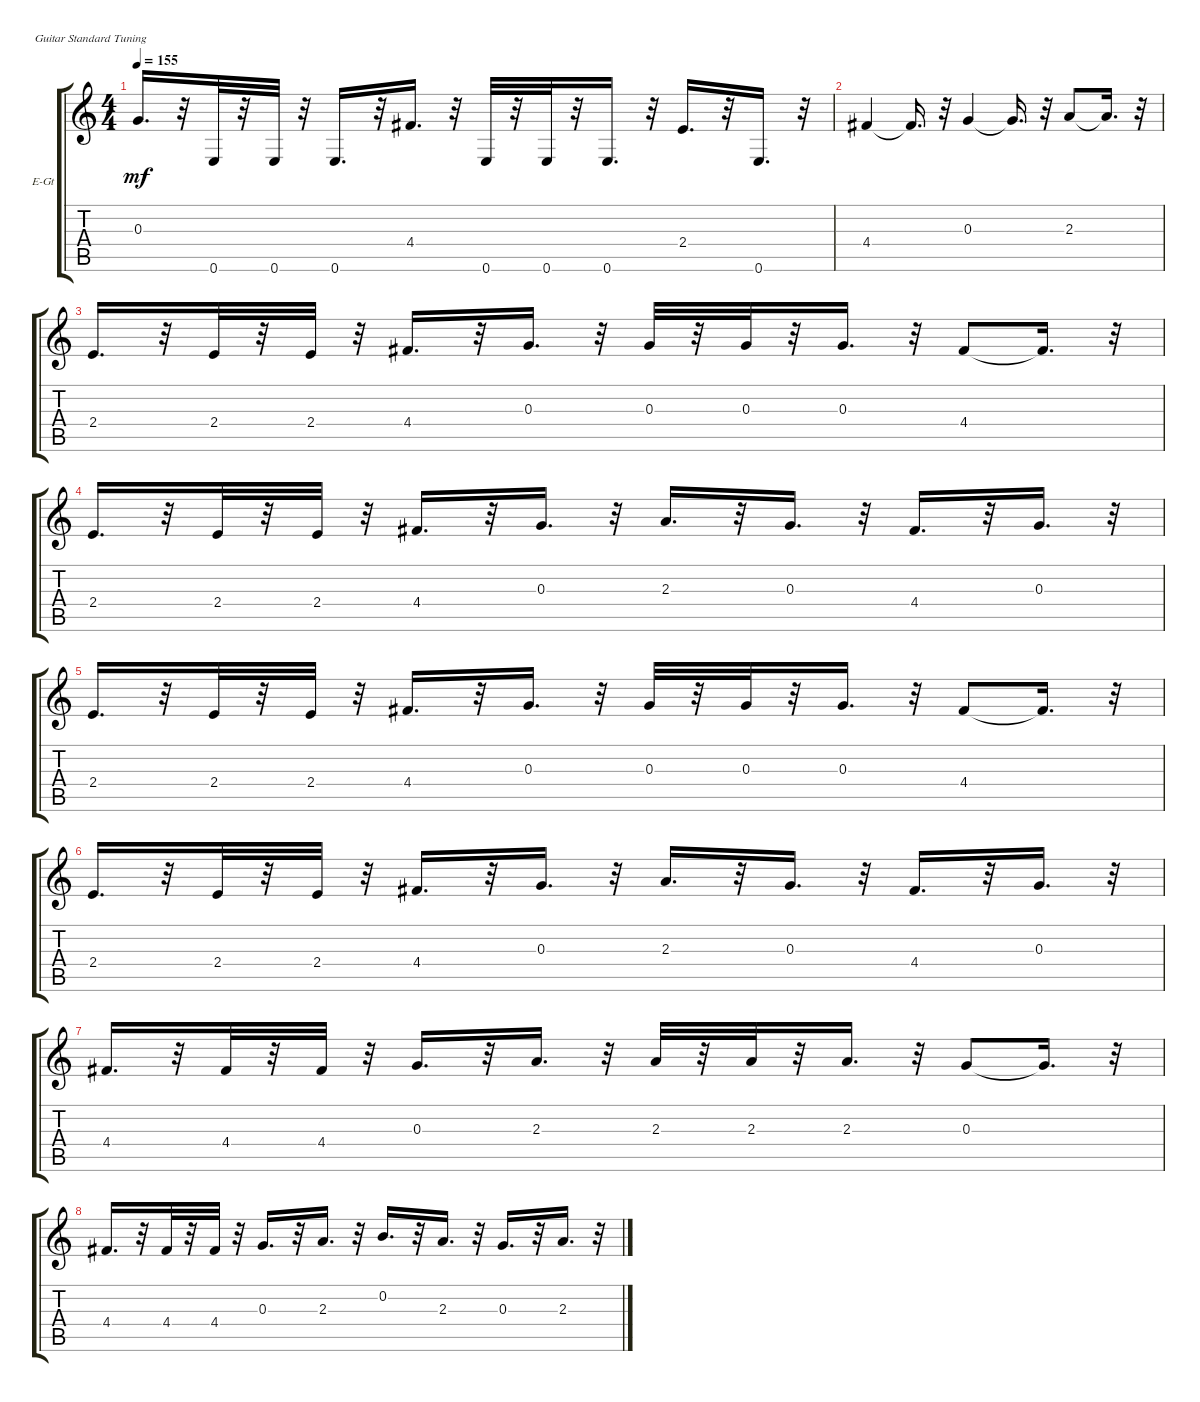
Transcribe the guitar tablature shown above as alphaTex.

\bracketExtendMode groupsimilarinstruments
\firstSystemTrackNameOrientation horizontal
\otherSystemsTrackNameOrientation horizontal
\track ("" "E-Gt") {instrument electricguitarclean}
\staff {score tabs}
\tuning (E4 B3 G3 D3 A2 E2)
\ts (4 4)
\tempo 155
\clef g2
\ks c
0.3.16{d dy mf} r.32 0.6.32 r.32 0.6.32 r.32 0.6.16{d} r.32 4.4.16{d} r.32 0.6.32 r.32 0.6.32 r.32 0.6.16{d} r.32 2.4.16{d} r.32 0.6.16{d} r.32 |
4.4.4 4.4{t}.16{d} r.32 0.3.4 0.3{t}.16{d} r.32 2.3.8 2.3{t}.16{d} r.32 |
2.4.16{d} r.32 2.4.32 r.32 2.4.32 r.32 4.4.16{d} r.32 0.3.16{d} r.32 0.3.32 r.32 0.3.32 r.32 0.3.16{d} r.32 4.4.8 4.4{t}.16{d} r.32 |
2.4.16{d} r.32 2.4.32 r.32 2.4.32 r.32 4.4.16{d} r.32 0.3.16{d} r.32 2.3.16{d} r.32 0.3.16{d} r.32 4.4.16{d} r.32 0.3.16{d} r.32 |
2.4.16{d} r.32 2.4.32 r.32 2.4.32 r.32 4.4.16{d} r.32 0.3.16{d} r.32 0.3.32 r.32 0.3.32 r.32 0.3.16{d} r.32 4.4.8 4.4{t}.16{d} r.32 |
2.4.16{d} r.32 2.4.32 r.32 2.4.32 r.32 4.4.16{d} r.32 0.3.16{d} r.32 2.3.16{d} r.32 0.3.16{d} r.32 4.4.16{d} r.32 0.3.16{d} r.32 |
4.4.16{d} r.32 4.4.32 r.32 4.4.32 r.32 0.3.16{d} r.32 2.3.16{d} r.32 2.3.32 r.32 2.3.32 r.32 2.3.16{d} r.32 0.3.8 0.3{t}.16{d} r.32 |
4.4.16{d} r.32 4.4.32 r.32 4.4.32 r.32 0.3.16{d} r.32 2.3.16{d} r.32 0.2.16{d} r.32 2.3.16{d} r.32 0.3.16{d} r.32 2.3.16{d} r.32
